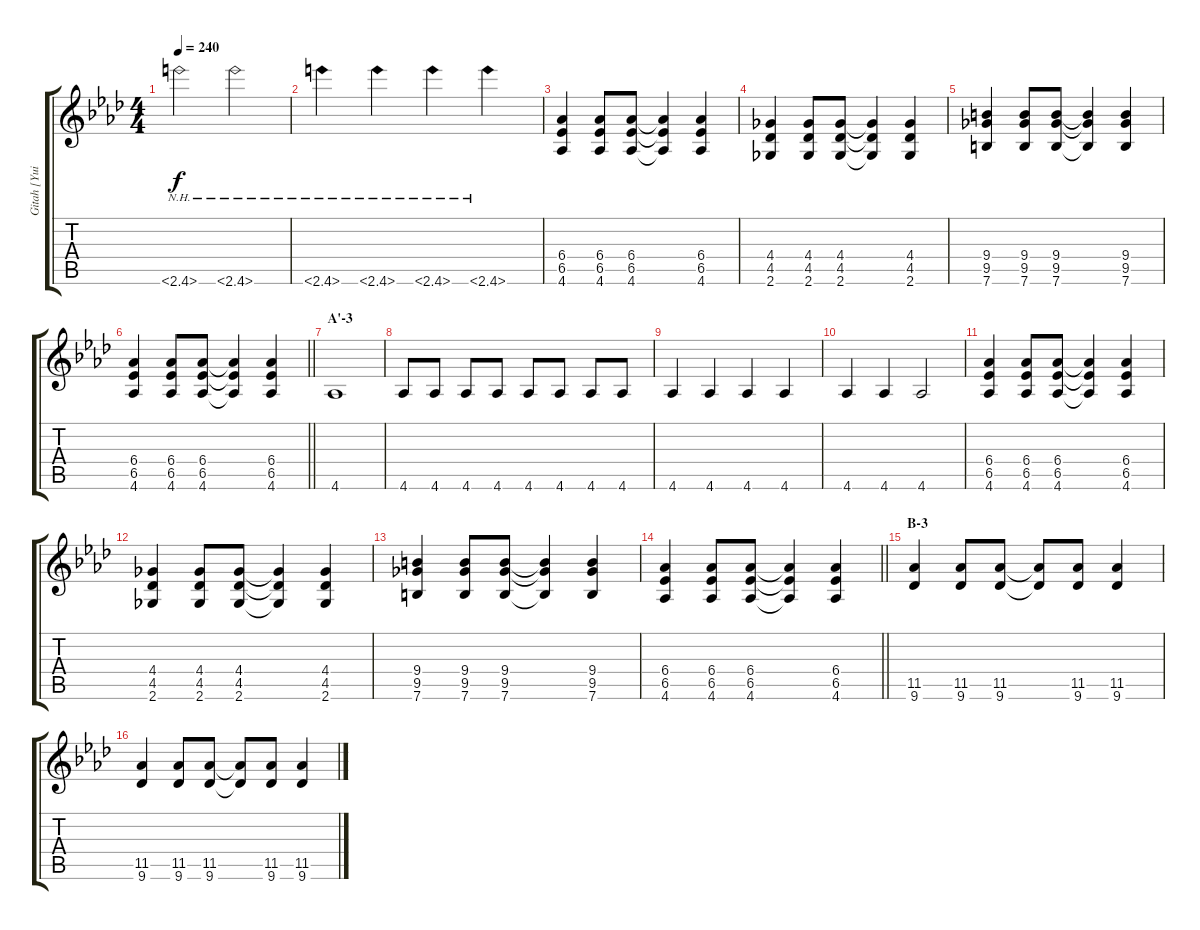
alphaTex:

\track ("Gitah [Yui]" "Gitah [Yui") {instrument overdrivenguitar}
\staff {score tabs}
\tuning (E4 B3 G3 D3 A2 E2) {hide}
\ts (4 4)
\tempo 240
\clef g2
\ks ab
2.6{nh}.2{dy f} 2.6{nh}.2 |
2.6{nh}.4 2.6{nh}.4 2.6{nh}.4 2.6{nh}.4 |
(6.4 6.5 4.6).4 (6.4 6.5 4.6).8 (6.4 6.5 4.6).8 (6.4{t} 6.5{t} 4.6{t}).4 (6.4 6.5 4.6).4 |
(4.4 4.5 2.6).4 (4.4 4.5 2.6).8 (4.4 4.5 2.6).8 (4.4{t} 4.5{t} 2.6{t}).4 (4.4 4.5 2.6).4 |
(9.4 9.5 7.6).4 (9.4 9.5 7.6).8 (9.4 9.5 7.6).8 (9.4{t} 9.5{t} 7.6{t}).4 (9.4 9.5 7.6).4 |
\barLineRight lightlight
(6.4 6.5 4.6).4 (6.4 6.5 4.6).8 (6.4 6.5 4.6).8 (6.4{t} 6.5{t} 4.6{t}).4 (6.4 6.5 4.6).4 |
\section ("" "A'-3")
4.6.1 |
4.6.8 4.6.8 4.6.8 4.6.8 4.6.8 4.6.8 4.6.8 4.6.8 |
4.6.4 4.6.4 4.6.4 4.6.4 |
4.6.4 4.6.4 4.6.2 |
(6.4 6.5 4.6).4 (6.4 6.5 4.6).8 (6.4 6.5 4.6).8 (6.4{t} 6.5{t} 4.6{t}).4 (6.4 6.5 4.6).4 |
(4.4 4.5 2.6).4 (4.4 4.5 2.6).8 (4.4 4.5 2.6).8 (4.4{t} 4.5{t} 2.6{t}).4 (4.4 4.5 2.6).4 |
(9.4 9.5 7.6).4 (9.4 9.5 7.6).8 (9.4 9.5 7.6).8 (9.4{t} 9.5{t} 7.6{t}).4 (9.4 9.5 7.6).4 |
\barLineRight lightlight
(6.4 6.5 4.6).4 (6.4 6.5 4.6).8 (6.4 6.5 4.6).8 (6.4{t} 6.5{t} 4.6{t}).4 (6.4 6.5 4.6).4 |
\section ("" "B-3")
(11.5 9.6).4 (11.5 9.6).8 (11.5 9.6).8 (11.5{t} 9.6{t}).8 (11.5 9.6).8 (11.5 9.6).4 |
(11.5 9.6).4 (11.5 9.6).8 (11.5 9.6).8 (11.5{t} 9.6{t}).8 (11.5 9.6).8 (11.5 9.6).4
